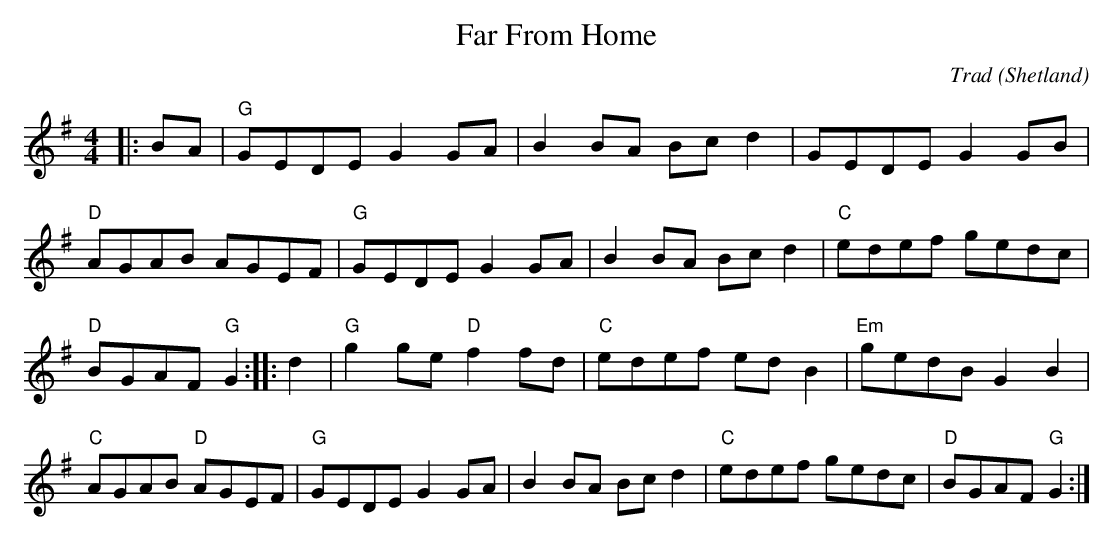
X:1
T:Far From Home
C:Trad
O:Shetland
M:4/4
L:1/8
E:10
K:G
|:BA|"G"GEDE G2 GA|B2 BA Bc d2|GEDE G2 GB|"D"AGAB AGEF|\
"G"GEDE G2 GA|B2 BA Bc d2|"C"edef gedc|"D"BGAF "G"G2::\
d2|"G"g2 ge "D"f2 fd|"C"edef ed B2|"Em"gedB G2 B2|"C"AGAB "D"AGEF|\
"G"GEDE G2 GA|B2 BA Bc d2|"C"edef gedc|"D"BGAF "G"G2:|**
